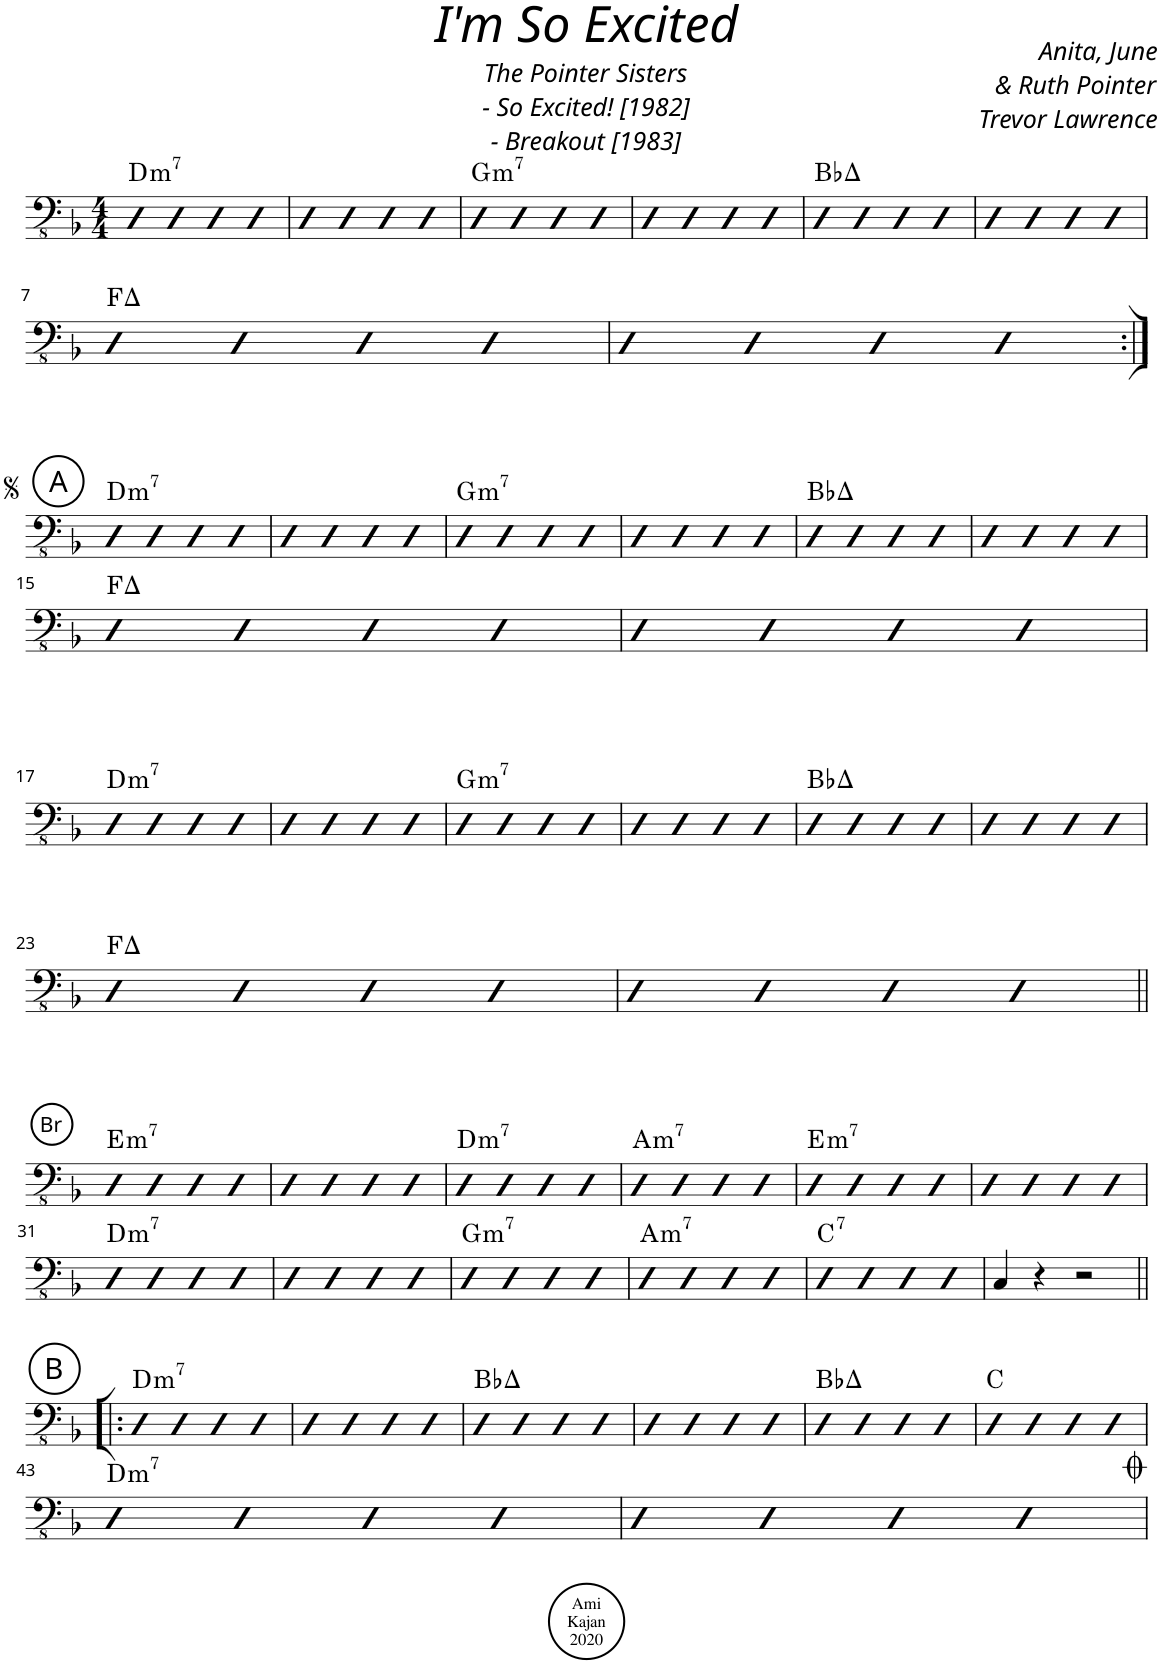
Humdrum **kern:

**kern	**harte
*part1	*part1
*staff1	*
*I"Acoustic Bass	*
*I'Bass	*
*clefFv4	*
*k[b-]	*
*M4/4	*
=1	=1
!	!LO:H:kt=m7
4AAA	D:min7
4AAA	.
4AAA	.
4AAA	.
=2	=2
4AAA	.
4AAA	.
4AAA	.
4AAA	.
=3	=3
!	!LO:H:kt=m7
4AAA	G:min7
4AAA	.
4AAA	.
4AAA	.
=4	=4
4AAA	.
4AAA	.
4AAA	.
4AAA	.
=5	=5
4AAA	Bb:maj
4AAA	.
4AAA	.
4AAA	.
=6	=6
4AAA	.
4AAA	.
4AAA	.
4AAA	.
!!LO:LB:g=z
=7	=7
4AAA	F:maj
4AAA	.
4AAA	.
4AAA	.
=8	=8
4AAA	.
4AAA	.
4AAA	.
4AAA	.
!!LO:LB:g=z
!!LO:REH:place=s1:a:cj:enc=circle:fs=14:t=A
=9:|!	=9:|!
!	!LO:H:kt=m7
4AAA	D:min7
4AAA	.
4AAA	.
4AAA	.
=10	=10
4AAA	.
4AAA	.
4AAA	.
4AAA	.
=11	=11
!	!LO:H:kt=m7
4AAA	G:min7
4AAA	.
4AAA	.
4AAA	.
=12	=12
4AAA	.
4AAA	.
4AAA	.
4AAA	.
=13	=13
4AAA	Bb:maj
4AAA	.
4AAA	.
4AAA	.
=14	=14
4AAA	.
4AAA	.
4AAA	.
4AAA	.
!!LO:LB:g=z
=15	=15
4AAA	F:maj
4AAA	.
4AAA	.
4AAA	.
=16	=16
4AAA	.
4AAA	.
4AAA	.
4AAA	.
!!LO:LB:g=z
=17	=17
!	!LO:H:kt=m7
4AAA	D:min7
4AAA	.
4AAA	.
4AAA	.
=18	=18
4AAA	.
4AAA	.
4AAA	.
4AAA	.
=19	=19
!	!LO:H:kt=m7
4AAA	G:min7
4AAA	.
4AAA	.
4AAA	.
=20	=20
4AAA	.
4AAA	.
4AAA	.
4AAA	.
=21	=21
4AAA	Bb:maj
4AAA	.
4AAA	.
4AAA	.
=22	=22
4AAA	.
4AAA	.
4AAA	.
4AAA	.
!!LO:LB:g=z
=23	=23
4AAA	F:maj
4AAA	.
4AAA	.
4AAA	.
=24	=24
4AAA	.
4AAA	.
4AAA	.
4AAA	.
!!LO:LB:g=z
!!LO:REH:place=s1:a:cj:enc=circle:t=Br
=25||	=25||
!	!LO:H:kt=m7
4AAA	E:min7
4AAA	.
4AAA	.
4AAA	.
=26	=26
4AAA	.
4AAA	.
4AAA	.
4AAA	.
=27	=27
!	!LO:H:kt=m7
4AAA	D:min7
4AAA	.
4AAA	.
4AAA	.
=28	=28
!	!LO:H:kt=m7
4AAA	A:min7
4AAA	.
4AAA	.
4AAA	.
=29	=29
!	!LO:H:kt=m7
4AAA	E:min7
4AAA	.
4AAA	.
4AAA	.
=30	=30
4AAA	.
4AAA	.
4AAA	.
4AAA	.
!!LO:LB:g=z
=31	=31
!	!LO:H:kt=m7
4AAA	D:min7
4AAA	.
4AAA	.
4AAA	.
=32	=32
4AAA	.
4AAA	.
4AAA	.
4AAA	.
=33	=33
!	!LO:H:kt=m7
4AAA	G:min7
4AAA	.
4AAA	.
4AAA	.
=34	=34
!	!LO:H:kt=m7
4AAA	A:min7
4AAA	.
4AAA	.
4AAA	.
=35	=35
!	!LO:H:kt=7
4AAA	C:7
4AAA	.
4AAA	.
4AAA	.
=36	=36
4CC/	.
4r	.
2r	.
!!LO:LB:g=z
!!LO:REH:place=s1:a:cj:enc=circle:fs=14:t=B
=37!|:	=37!|:
!	!LO:H:kt=m7
4AAA	D:min7
4AAA	.
4AAA	.
4AAA	.
=38	=38
4AAA	.
4AAA	.
4AAA	.
4AAA	.
=39	=39
4AAA	Bb:maj
4AAA	.
4AAA	.
4AAA	.
=40	=40
4AAA	.
4AAA	.
4AAA	.
4AAA	.
=41	=41
4AAA	Bb:maj
4AAA	.
4AAA	.
4AAA	.
=42	=42
4AAA	C:maj
4AAA	.
4AAA	.
4AAA	.
!!LO:LB:g=z
=43	=43
!	!LO:H:kt=m7
4AAA	D:min7
4AAA	.
4AAA	.
4AAA	.
=44	=44
4AAA	.
4AAA	.
4AAA	.
4AAA	.
!LO:TX:a:t=<i/><font size="26"/><font face="ScoreText"/>	!
=	=
*-	*-
